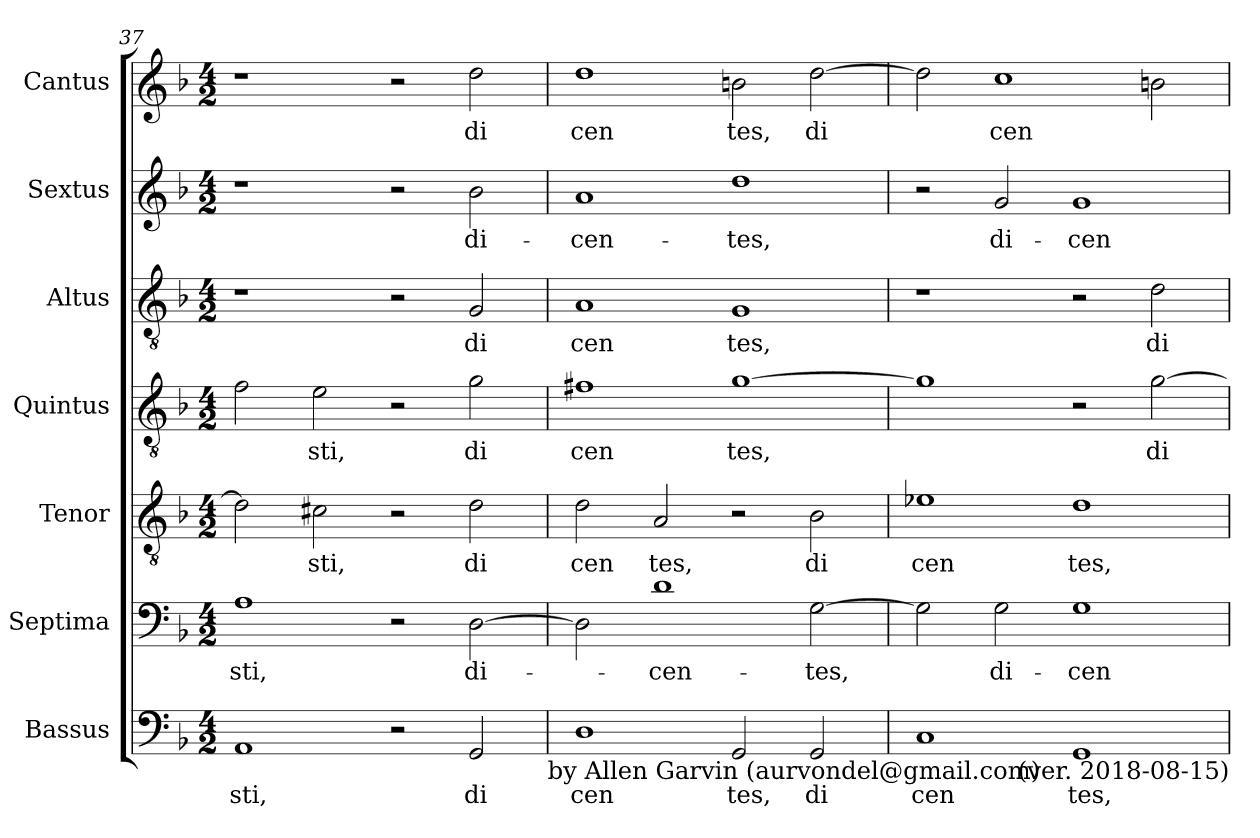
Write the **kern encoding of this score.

**kern	**text	**kern	**text	**kern	**text	**kern	**text	**kern	**text	**kern	**text	**kern	**text
*part7	*part7	*part6	*part6	*part5	*part5	*part4	*part4	*part3	*part3	*part2	*part2	*part1	*part1
*staff7	*staff7	*staff6	*staff6	*staff5	*staff5	*staff4	*staff4	*staff3	*staff3	*staff2	*staff2	*staff1	*staff1
*I"Bassus	*	*I"Septima	*	*I"Tenor	*	*I"Quintus	*	*I"Altus	*	*I"Sextus	*	*I"Cantus	*
*clefF4	*	*clefF4	*	*clefGv2	*	*clefGv2	*	*clefGv2	*	*clefG2	*	*clefG2	*
*ITrd-3c-5	*	*ITrd-3c-5	*	*	*	*ITrd-3c-5	*	*ITrd-3c-5	*	*ITrd-3c-5	*	*ITrd-3c-5	*
*k[b-e-]	*	*k[b-e-]	*	*k[b-]	*	*k[b-e-]	*	*k[b-e-]	*	*k[b-e-]	*	*k[b-e-]	*
*B-:	*	*B-:	*	*F:	*	*B-:	*	*B-:	*	*B-:	*	*B-:	*
*M4/2	*	*M4/2	*	*M4/2	*	*M4/2	*	*M4/2	*	*M4/2	*	*M4/2	*
=37	=37	=37	=37	=37	=37	=37	=37	=37	=37	=37	=37	=37	=37
!	!LO:LY:b:cj	!	!LO:LY:b:cj	!	!	!	!	!	!	!	!	!	!
1D	sti,	1d	-sti,	2d\]	.	2b-\	.	1r	.	1r	.	1r	.
!	!	!	!	!	!LO:LY:b:cj	!	!LO:LY:b:cj	!	!	!	!	!	!
.	.	.	.	2c#X\	sti,	2a\	sti,	.	.	.	.	.	.
2r	.	2r	.	2r	.	2r	.	2r	.	2r	.	2r	.
!	!LO:LY:b:cj	!	!LO:LY:b:cj	!	!LO:LY:b:cj	!	!LO:LY:b:cj	!	!LO:LY:b:cj	!	!LO:LY:b:cj	!	!LO:LY:b:cj
2C/	di	[>2G\	di-	2d\	di	2cc\	di	2c/	di	2ee-\	di-	2gg\	di
!LO:TX:b:t=by Allen Garvin (aurvondel@gmail.com)	!	!	!	!	!	!	!	!	!	!	!	!	!
=38	=38	=38	=38	=38	=38	=38	=38	=38	=38	=38	=38	=38	=38
!	!LO:LY:b:cj	!	!	!	!LO:LY:b:cj	!	!LO:LY:b:cj	!	!LO:LY:b:cj	!	!LO:LY:b:cj	!	!LO:LY:b:cj
1G	cen	2G\]	.	2d\	cen	1bn	cen	1d	cen	1dd	-cen-	1gg	cen
!	!	!	!LO:LY:b:cj	!	!LO:LY:b:cj	!	!	!	!	!	!	!	!
.	.	1g	-cen-	2A/	tes,	.	.	.	.	.	.	.	.
!	!LO:LY:b:cj	!	!	!	!	!	!LO:LY:b:cj	!	!LO:LY:b:cj	!	!LO:LY:b:cj	!	!LO:LY:b:cj
2C/	tes,	.	.	2r	.	[>1cc	tes,	1c	tes,	1gg	-tes,	2een\	tes,
!	!LO:LY:b:cj	!	!LO:LY:b	!	!LO:LY:b:cj	!	!	!	!	!	!	!	!LO:LY:b:cj
2C/	di	[>2c\	-tes,	2B-\	di	.	.	.	.	.	.	[>2gg\	di
=39	=39	=39	=39	=39	=39	=39	=39	=39	=39	=39	=39	=39	=39
!	!LO:LY:b:cj	!	!	!	!LO:LY:b:cj	!	!	!	!	!	!	!	!
1F	cen	2c\]	.	1e-	cen	1cc]	.	1r	.	2r	.	2gg\]	.
!	!	!	!LO:LY:b:cj	!	!	!	!	!	!	!	!LO:LY:b:cj	!	!LO:LY:b:cj
.	.	2c\	di-	.	.	.	.	.	.	2cc/	di-	1ff	cen
!	!LO:LY:b:cj	!	!LO:LY:b:cj	!	!LO:LY:b:cj	!	!	!	!	!	!LO:LY:b:cj	!	!
1C	tes,	1c	-cen-	1d	tes,	2r	.	2r	.	1cc	-cen-	.	.
!	!	!	!	!	!	!	!LO:LY:b:cj	!	!LO:LY:b:cj	!	!	!	!
.	.	.	.	.	.	[>2cc\	di	2g\	di	.	.	2ee\	.
!LO:TX:b:t=(ver. 2018-08-15)	!	!	!	!	!	!	!	!	!	!	!	!	!
=	=	=	=	=	=	=	=	=	=	=	=	=	=
*-	*-	*-	*-	*-	*-	*-	*-	*-	*-	*-	*-	*-	*-
